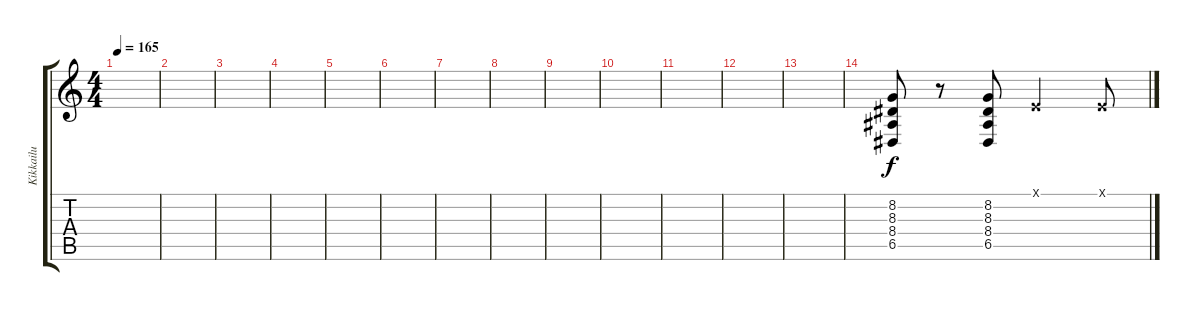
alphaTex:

\track ("Kikkailu" "Kikkailu") {instrument baritonesax}
\staff {score tabs}
\tuning (E4 B3 G3 D3 A2 E2) {hide}
\ts (4 4)
\tempo 165
\clef g2
\ks c
|
|
|
|
|
|
|
|
|
|
|
|
|
(8.2 8.3 8.4 6.5).8 r.8 (8.2 8.3 8.4 6.5).8 0.1{x}.2 0.1{x}.8
